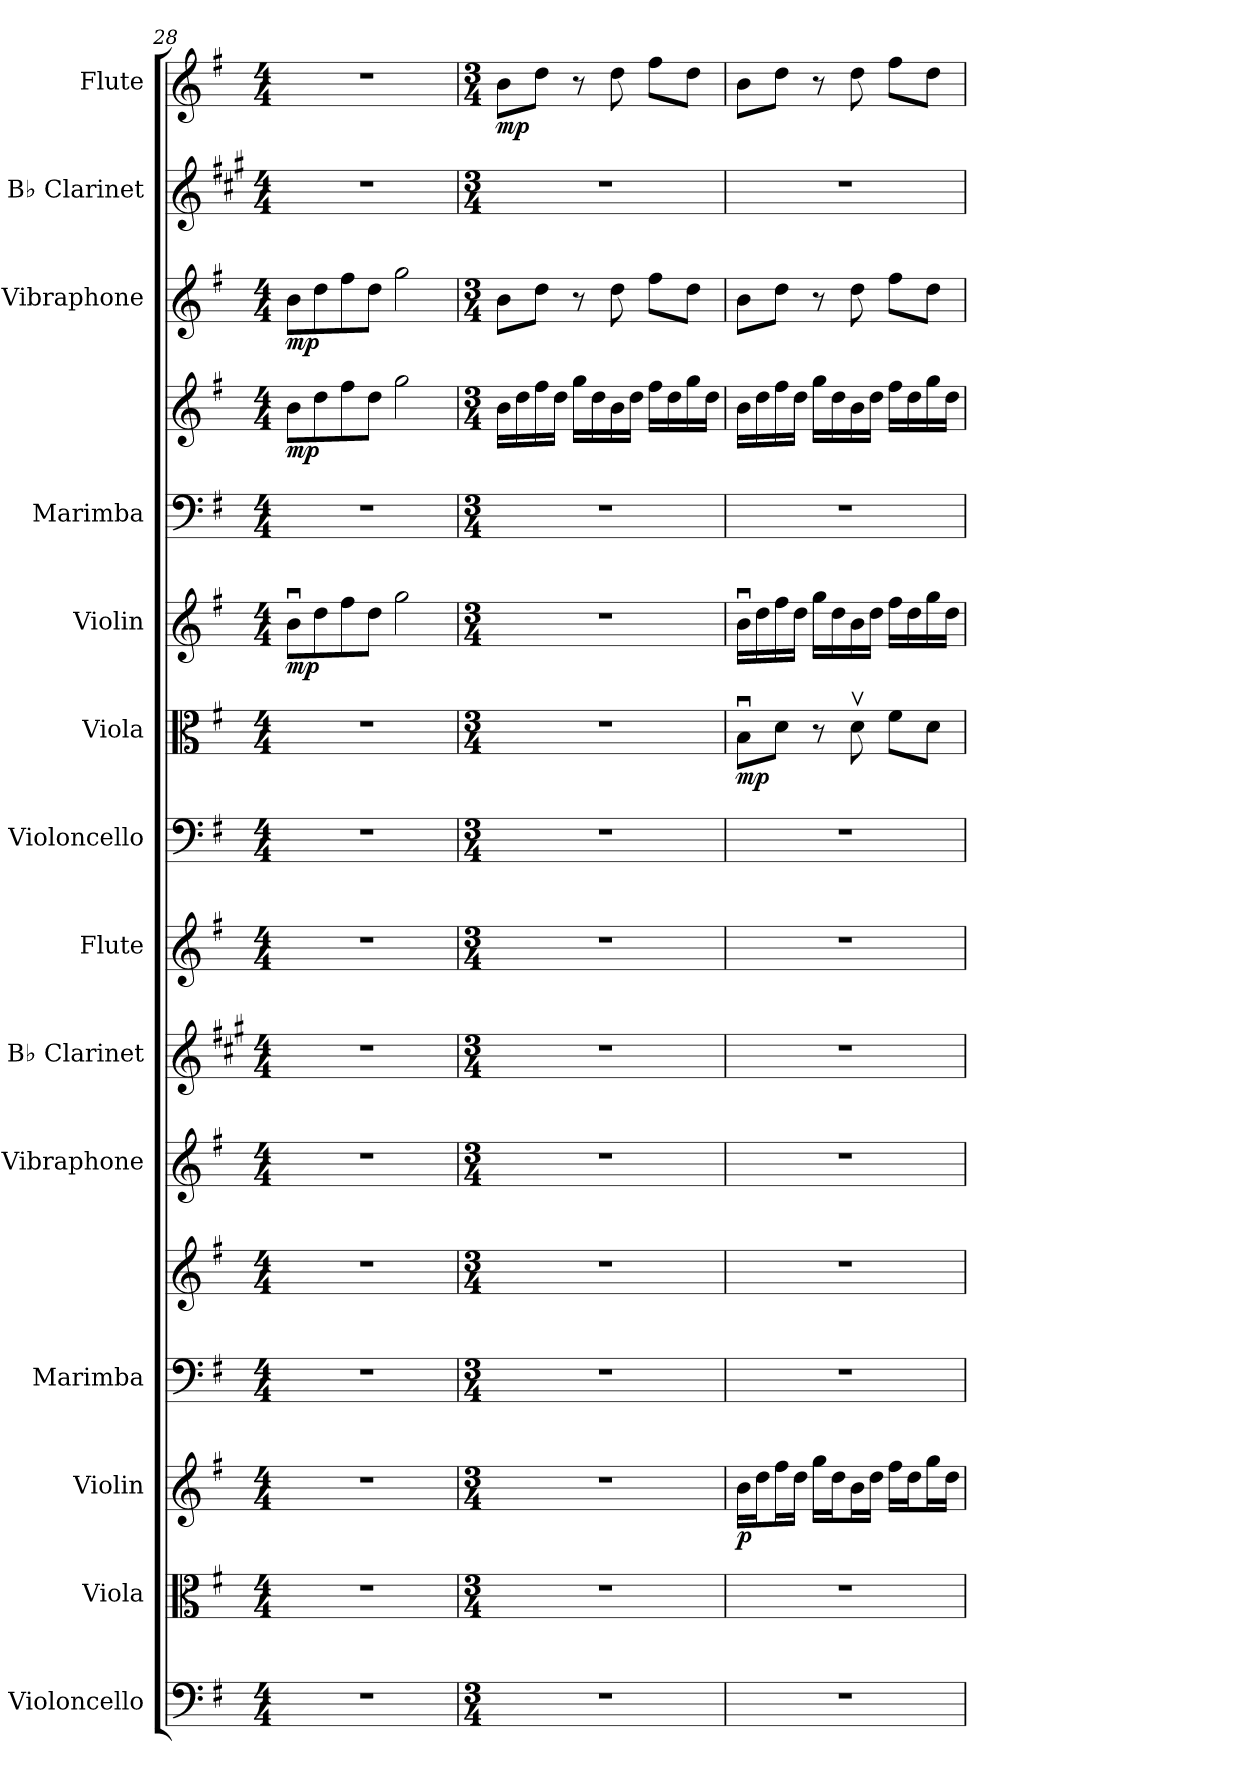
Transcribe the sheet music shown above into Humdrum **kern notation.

**kern	**kern	**kern	**dynam	**kern	**kern	**kern	**kern	**kern	**kern	**kern	**dynam	**kern	**dynam	**kern	**kern	**dynam	**kern	**dynam	**kern	**kern	**dynam
*part14	*part13	*part12	*part12	*part11	*part11	*part10	*part9	*part8	*part7	*part6	*part6	*part5	*part5	*part4	*part4	*part4	*part3	*part3	*part2	*part1	*part1
*staff16	*staff15	*staff14	*staff14	*staff13	*staff12	*staff11	*staff10	*staff9	*staff8	*staff7	*staff7	*staff6	*staff6	*staff5	*staff4	*staff4/5	*staff3	*staff3	*staff2	*staff1	*staff1
*I"Violoncello	*I"Viola	*I"Violin	*	*I"Marimba	*	*I"Vibraphone	*I"B♭ Clarinet	*I"Flute	*I"Violoncello	*I"Viola	*	*I"Violin	*	*I"Marimba	*	*	*I"Vibraphone	*	*I"B♭ Clarinet	*I"Flute	*
*I'Vc.	*I'Vla.	*I'Vln.	*	*I'Mrm.	*	*I'Vib.	*I'B♭ Cl.	*I'Fl.	*I'Vc.	*I'Vla.	*	*I'Vln.	*	*I'Mrm.	*	*	*I'Vib.	*	*I'B♭ Cl.	*I'Fl.	*
*clefF4	*clefC3	*clefG2	*	*clefF4	*clefG2	*clefG2	*clefG2	*clefG2	*clefF4	*clefC3	*	*clefG2	*	*clefF4	*clefG2	*	*clefG2	*	*clefG2	*clefG2	*
*	*	*	*	*	*	*	*ITrd1c2	*	*	*	*	*	*	*	*	*	*	*	*ITrd1c2	*	*
*k[f#]	*k[f#]	*k[f#]	*	*k[f#]	*k[f#]	*k[f#]	*k[f#]	*k[f#]	*k[f#]	*k[f#]	*	*k[f#]	*	*k[f#]	*k[f#]	*	*k[f#]	*	*k[f#]	*k[f#]	*
*M4/4	*M4/4	*M4/4	*	*M4/4	*M4/4	*M4/4	*M4/4	*M4/4	*M4/4	*M4/4	*	*M4/4	*	*M4/4	*M4/4	*	*M4/4	*	*M4/4	*M4/4	*
=28	=28	=28	=28	=28	=28	=28	=28	=28	=28	=28	=28	=28	=28	=28	=28	=28	=28	=28	=28	=28	=28
!	!	!	!	!	!	!	!	!	!	!	!	!	!LO:DY:b	!	!	!LO:DY:b	!	!LO:DY:b	!	!	!
1r	1r	1r	.	1r	1r	1r	1r	1r	1r	1r	.	8bu\L	mp	1r	8b\L	mp	8b\L	mp	1r	1r	.
.	.	.	.	.	.	.	.	.	.	.	.	8dd\	.	.	8dd\	.	8dd\	.	.	.	.
.	.	.	.	.	.	.	.	.	.	.	.	8ff#\	.	.	8ff#\	.	8ff#\	.	.	.	.
.	.	.	.	.	.	.	.	.	.	.	.	8dd\J	.	.	8dd\J	.	8dd\J	.	.	.	.
.	.	.	.	.	.	.	.	.	.	.	.	2gg\	.	.	2gg\	.	2gg\	.	.	.	.
!!LO:LB:g=z
=29	=29	=29	=29	=29	=29	=29	=29	=29	=29	=29	=29	=29	=29	=29	=29	=29	=29	=29	=29	=29	=29
*M3/4	*M3/4	*M3/4	*	*M3/4	*M3/4	*M3/4	*M3/4	*M3/4	*M3/4	*M3/4	*	*M3/4	*	*M3/4	*M3/4	*	*M3/4	*	*M3/4	*M3/4	*
!	!	!	!	!	!	!	!	!	!	!	!	!	!	!	!	!	!	!	!	!	!LO:DY:b
2.r	2.r	2.r	.	2.r	2.r	2.r	2.r	2.r	2.r	2.r	.	2.r	.	2.r	16b\LL	.	8b\L	.	2.r	8b\L	mp
.	.	.	.	.	.	.	.	.	.	.	.	.	.	.	16dd\	.	.	.	.	.	.
.	.	.	.	.	.	.	.	.	.	.	.	.	.	.	16ff#\	.	8dd\J	.	.	8dd\J	.
.	.	.	.	.	.	.	.	.	.	.	.	.	.	.	16dd\JJ	.	.	.	.	.	.
.	.	.	.	.	.	.	.	.	.	.	.	.	.	.	16gg\LL	.	8r	.	.	8r	.
.	.	.	.	.	.	.	.	.	.	.	.	.	.	.	16dd\	.	.	.	.	.	.
.	.	.	.	.	.	.	.	.	.	.	.	.	.	.	16b\	.	8dd\	.	.	8dd\	.
.	.	.	.	.	.	.	.	.	.	.	.	.	.	.	16dd\JJ	.	.	.	.	.	.
.	.	.	.	.	.	.	.	.	.	.	.	.	.	.	16ff#\LL	.	8ff#\L	.	.	8ff#\L	.
.	.	.	.	.	.	.	.	.	.	.	.	.	.	.	16dd\	.	.	.	.	.	.
.	.	.	.	.	.	.	.	.	.	.	.	.	.	.	16gg\	.	8dd\J	.	.	8dd\J	.
.	.	.	.	.	.	.	.	.	.	.	.	.	.	.	16dd\JJ	.	.	.	.	.	.
=30	=30	=30	=30	=30	=30	=30	=30	=30	=30	=30	=30	=30	=30	=30	=30	=30	=30	=30	=30	=30	=30
!	!	!	!LO:DY:b	!	!	!	!	!	!	!	!LO:DY:b	!	!	!	!	!	!	!	!	!	!
2.r	2.r	16b\LL	p	2.r	2.r	2.r	2.r	2.r	2.r	8Bu\L	mp	16bu\LL	.	2.r	16b\LL	.	8b\L	.	2.r	8b\L	.
.	.	16dd\J	.	.	.	.	.	.	.	.	.	16dd\	.	.	16dd\	.	.	.	.	.	.
.	.	16ff#\L	.	.	.	.	.	.	.	8d\J	.	16ff#\	.	.	16ff#\	.	8dd\J	.	.	8dd\J	.
.	.	16dd\JJ	.	.	.	.	.	.	.	.	.	16dd\JJ	.	.	16dd\JJ	.	.	.	.	.	.
.	.	16gg\LL	.	.	.	.	.	.	.	8r	.	16gg\LL	.	.	16gg\LL	.	8r	.	.	8r	.
.	.	16dd\J	.	.	.	.	.	.	.	.	.	16dd\	.	.	16dd\	.	.	.	.	.	.
.	.	16b\L	.	.	.	.	.	.	.	8dv\	.	16b\	.	.	16b\	.	8dd\	.	.	8dd\	.
.	.	16dd\JJ	.	.	.	.	.	.	.	.	.	16dd\JJ	.	.	16dd\JJ	.	.	.	.	.	.
.	.	16ff#\LL	.	.	.	.	.	.	.	8f#\L	.	16ff#\LL	.	.	16ff#\LL	.	8ff#\L	.	.	8ff#\L	.
.	.	16dd\J	.	.	.	.	.	.	.	.	.	16dd\	.	.	16dd\	.	.	.	.	.	.
.	.	16gg\L	.	.	.	.	.	.	.	8d\J	.	16gg\	.	.	16gg\	.	8dd\J	.	.	8dd\J	.
.	.	16dd\JJ	.	.	.	.	.	.	.	.	.	16dd\JJ	.	.	16dd\JJ	.	.	.	.	.	.
=	=	=	=	=	=	=	=	=	=	=	=	=	=	=	=	=	=	=	=	=	=
*-	*-	*-	*-	*-	*-	*-	*-	*-	*-	*-	*-	*-	*-	*-	*-	*-	*-	*-	*-	*-	*-
